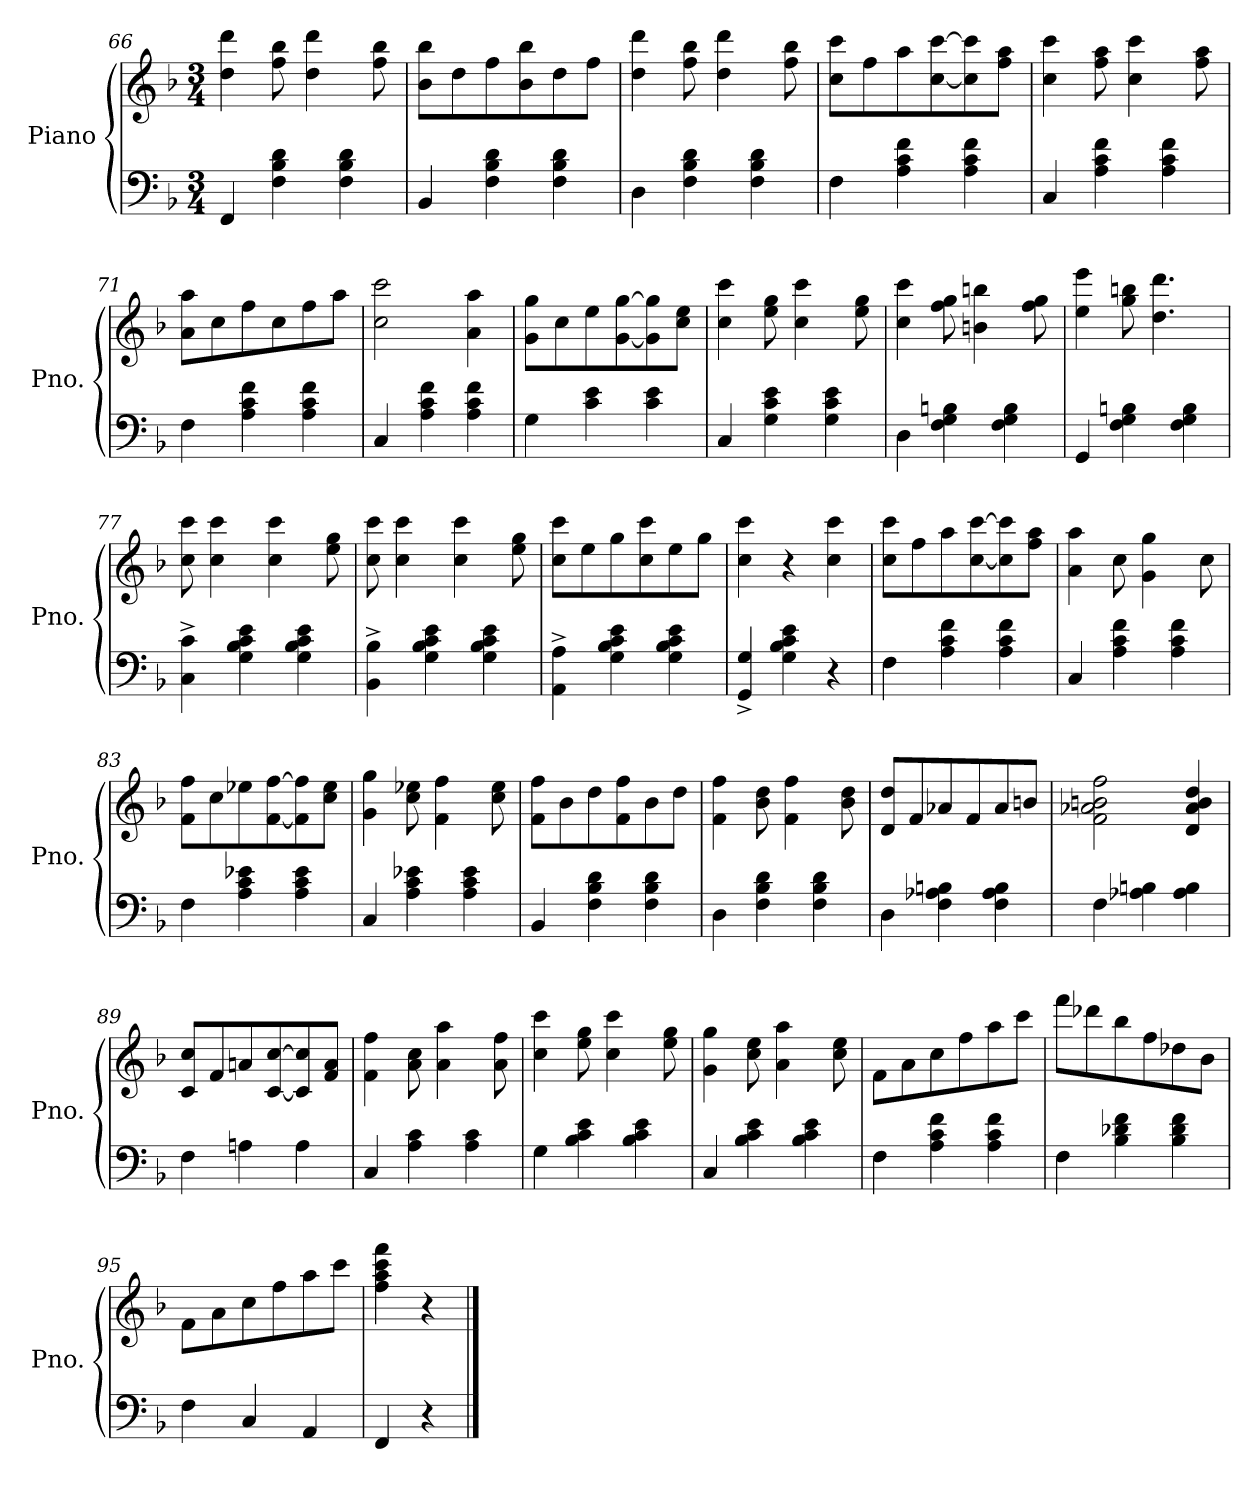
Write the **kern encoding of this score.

**kern	**kern
*part1	*part1
*staff2	*staff1
*I"Piano	*
*I'Pno.	*
*clefF4	*clefG2
*k[b-]	*k[b-]
*M3/4	*M3/4
=66	=66
4FF/	4dd\ 4ddd\
4F\ 4B-\ 4d\	8ff\ 8bb-\
.	4dd\ 4ddd\
4F\ 4B-\ 4d\	.
.	8ff\ 8bb-\
=67	=67
4BB-/	8b-\ 8bb-\L
.	8dd\
4F\ 4B-\ 4d\	8ff\
.	8b-\ 8bb-\
4F\ 4B-\ 4d\	8dd\
.	8ff\J
=68	=68
4D\	4dd\ 4ddd\
4F\ 4B-\ 4d\	8ff\ 8bb-\
.	4dd\ 4ddd\
4F\ 4B-\ 4d\	.
.	8ff\ 8bb-\
=69	=69
4F\	8cc\ 8ccc\L
.	8ff\
4A\ 4c\ 4f\	8aa\
.	[8cc\ [8ccc\
4A\ 4c\ 4f\	8cc\] 8ccc\]
.	8ff\ 8aa\J
!!LO:LB:g=z
=70	=70
4C/	4cc\ 4ccc\
4A\ 4c\ 4f\	8ff\ 8aa\
.	4cc\ 4ccc\
4A\ 4c\ 4f\	.
.	8ff\ 8aa\
=71	=71
4F\	8a\ 8aa\L
.	8cc\
4A\ 4c\ 4f\	8ff\
.	8cc\
4A\ 4c\ 4f\	8ff\
.	8aa\J
=72	=72
4C/	2cc\ 2ccc\
4A\ 4c\ 4f\	.
4A\ 4c\ 4f\	4a\ 4aa\
=73	=73
4G\	8g\ 8gg\L
.	8cc\
4c\ 4e\	8ee\
.	[8g\ [8gg\
4c\ 4e\	8g\] 8gg\]
.	8cc\ 8ee\J
=74	=74
4C/	4cc\ 4ccc\
4G\ 4c\ 4e\	8ee\ 8gg\
.	4cc\ 4ccc\
4G\ 4c\ 4e\	.
.	8ee\ 8gg\
!!LO:LB:g=z
=75	=75
4D\	4cc\ 4ccc\
4F\ 4G\ 4Bn\	8ff\ 8gg\
.	4bn\ 4bbn\
4F\ 4G\ 4B\	.
.	8ff\ 8gg\
=76	=76
4GG/	4ee\ 4eee\
4F\ 4G\ 4Bn\	8gg\ 8bbn\
.	4.dd\ 4.ddd\
4F\ 4G\ 4B\	.
=77	=77
4C\^ 4c\^	8cc\ 8ccc\
.	4cc\ 4ccc\
4G\ 4B-\ 4c\ 4e\	.
.	4cc\ 4ccc\
4G\ 4B-\ 4c\ 4e\	.
.	8ee\ 8gg\
=78	=78
4BB-\^ 4B-\^	8cc\ 8ccc\
.	4cc\ 4ccc\
4G\ 4B-\ 4c\ 4e\	.
.	4cc\ 4ccc\
4G\ 4B-\ 4c\ 4e\	.
.	8ee\ 8gg\
=79	=79
4AA\^ 4A\^	8cc\ 8ccc\L
.	8ee\
4G\ 4B-\ 4c\ 4e\	8gg\
.	8cc\ 8ccc\
4G\ 4B-\ 4c\ 4e\	8ee\
.	8gg\J
=80	=80
4GG/^ 4G/^	4cc\ 4ccc\
4G\ 4B-\ 4c\ 4e\	4r
4r	4cc\ 4ccc\
!!LO:LB:g=z
=81	=81
4F\	8cc\ 8ccc\L
.	8ff\
4A\ 4c\ 4f\	8aa\
.	[8cc\ [8ccc\
4A\ 4c\ 4f\	8cc\] 8ccc\]
.	8ff\ 8aa\J
=82	=82
4C/	4a\ 4aa\
4A\ 4c\ 4f\	8cc\
.	4g\ 4gg\
4A\ 4c\ 4f\	.
.	8cc\
=83	=83
4F\	8f\ 8ff\L
.	8cc\
4A\ 4c\ 4e-X\	8ee-X\
.	[8f\ [8ff\
4A\ 4c\ 4e-\	8f\] 8ff\]
.	8cc\ 8ee-\J
=84	=84
4C/	4g\ 4gg\
4A\ 4c\ 4e-X\	8cc\ 8ee-X\
.	4f\ 4ff\
4A\ 4c\ 4e-\	.
.	8cc\ 8ee-\
=85	=85
4BB-/	8f\ 8ff\L
.	8b-\
4F\ 4B-\ 4d\	8dd\
.	8f\ 8ff\
4F\ 4B-\ 4d\	8b-\
.	8dd\J
!!LO:LB:g=z
=86	=86
4D\	4f\ 4ff\
4F\ 4B-\ 4d\	8b-\ 8dd\
.	4f\ 4ff\
4F\ 4B-\ 4d\	.
.	8b-\ 8dd\
=87	=87
4D\	8d/ 8dd/L
.	8f/
4F\ 4A-X\ 4Bn\	8a-X/
.	8f/
4F\ 4A-\ 4B\	8a-/
.	8bn/J
=88	=88
4F\	2f\ 2a-X\ 2bn\ 2ff\
4A-X\ 4Bn\	.
4A-\ 4B\	4d/ 4a-/ 4b/ 4dd/
=89	=89
4F\	8c/ 8cc/L
.	8f/
4An\	8an/
.	[8c/ [8cc/
4A\	8c/] 8cc/]
.	8f/ 8a/J
=90	=90
4C/	4f\ 4ff\
4A\ 4c\	8a\ 8cc\
.	4a\ 4aa\
4A\ 4c\	.
.	8a\ 8ff\
!!LO:LB:g=z
=91	=91
4G\	4cc\ 4ccc\
4B-\ 4c\ 4e\	8ee\ 8gg\
.	4cc\ 4ccc\
4B-\ 4c\ 4e\	.
.	8ee\ 8gg\
=92	=92
4C/	4g\ 4gg\
4B-\ 4c\ 4e\	8cc\ 8ee\
.	4a\ 4aa\
4B-\ 4c\ 4e\	.
.	8cc\ 8ee\
=93	=93
4F\	8f\L
.	8a\
4A\ 4c\ 4f\	8cc\
.	8ff\
4A\ 4c\ 4f\	8aa\
.	8ccc\J
=94	=94
4F\	8fff\L
.	8ddd-X\
4B-\ 4d-X\ 4f\	8bb-\
.	8ff\
4B-\ 4d-\ 4f\	8dd-X\
.	8b-\J
=95	=95
4F\	8f\L
.	8a\
4C/	8cc\
.	8ff\
4AA/	8aa\
.	8ccc\J
=96	=96
4FF/	4ff\ 4aa\ 4ccc\ 4fff\
4r	4r
==	==
*-	*-
